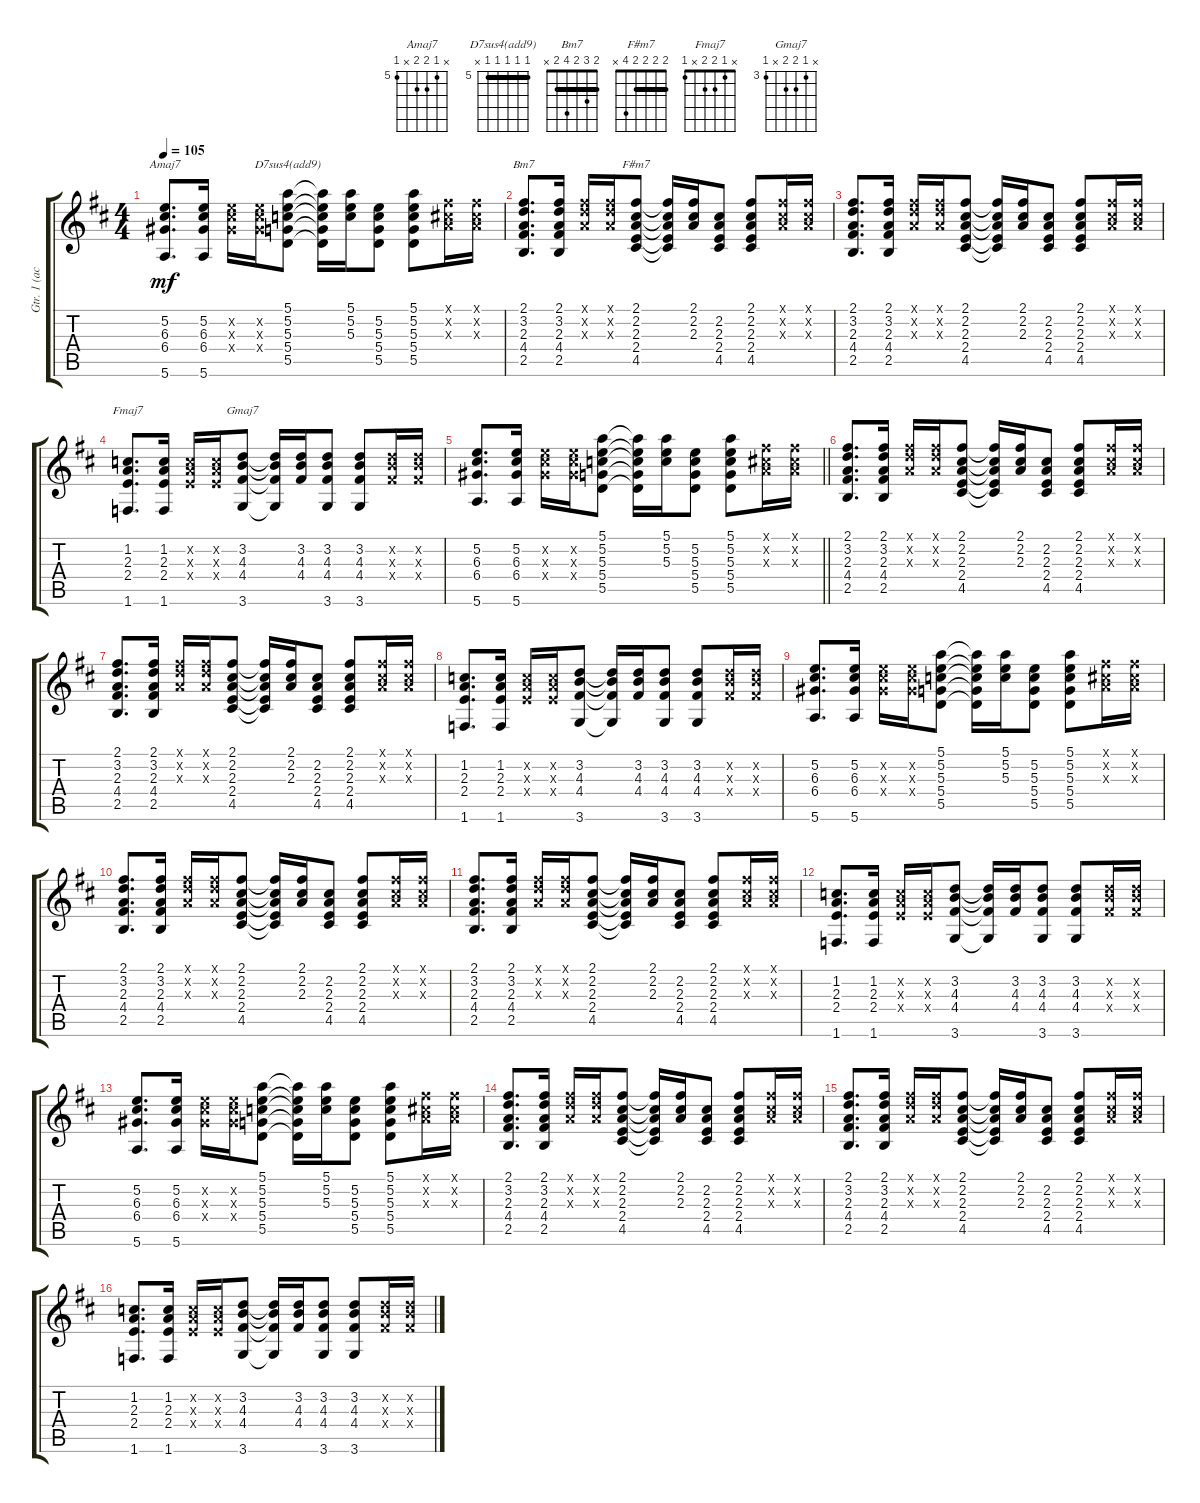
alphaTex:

\track ("Gtr. 1 (acous.)" "Gtr. 1 (ac") {instrument acousticguitarsteel}
\staff {score tabs}
\tuning (E4 B3 G3 D3 A2 E2) {hide}
\chord ("Amaj7" x 5 6 6 x 5) {firstfret 5}
\chord ("D7sus4(add9)" 5 5 5 5 5 x) {firstfret 5 barre 5}
\chord ("Bm7" 2 3 2 4 2 x) {barre 2}
\chord ("F#m7" 2 2 2 2 4 x) {barre 2}
\chord ("Fmaj7" x 1 2 2 x 1)
\chord ("Gmaj7" x 3 4 4 x 3) {firstfret 3}
\ts (4 4)
\tempo 105
\clef g2
\ks bminor
(5.2 6.3 6.4 5.6).8{d ch "Amaj7" dy mf} (5.2 6.3 6.4 5.6).16 (5.2{x} 6.3{x} 6.4{x}).16 (5.2{x} 6.3{x} 6.4{x}).16 (5.1 5.2 5.3 5.4 5.5).8{ch "D7sus4(add9)"} (5.1{t} 5.2{t} 5.3{t} 5.4{t} 5.5{t}).16 (5.1 5.2 5.3).16 (5.2 5.3 5.4 5.5).8 (5.1 5.2 5.3 5.4 5.5).8 (2.1{x} 2.2{x} 2.3{x}).16 (2.1{x} 2.2{x} 2.3{x}).16 |
(2.1 3.2 2.3 4.4 2.5).8{d ch "Bm7"} (2.1 3.2 2.3 4.4 2.5).16 (2.1{x} 3.2{x} 2.3{x}).16 (2.1{x} 3.2{x} 2.3{x}).16 (2.1 2.2 2.3 2.4 4.5).8{ch "F#m7"} (2.1{t} 2.2{t} 2.3{t} 2.4{t} 4.5{t}).16 (2.1 2.2 2.3).16 (2.2 2.3 2.4 4.5).8 (2.1 2.2 2.3 2.4 4.5).8 (2.1{x} 2.2{x} 2.3{x}).16 (2.1{x} 2.2{x} 2.3{x}).16 |
(2.1 3.2 2.3 4.4 2.5).8{d} (2.1 3.2 2.3 4.4 2.5).16 (2.1{x} 3.2{x} 2.3{x}).16 (2.1{x} 3.2{x} 2.3{x}).16 (2.1 2.2 2.3 2.4 4.5).8 (2.1{t} 2.2{t} 2.3{t} 2.4{t} 4.5{t}).16 (2.1 2.2 2.3).16 (2.2 2.3 2.4 4.5).8 (2.1 2.2 2.3 2.4 4.5).8 (2.1{x} 2.2{x} 2.3{x}).16 (2.1{x} 2.2{x} 2.3{x}).16 |
(1.2 2.3 2.4 1.6).8{d ch "Fmaj7"} (1.2 2.3 2.4 1.6).16 (1.2{x} 2.3{x} 2.4{x}).16 (1.2{x} 2.3{x} 2.4{x}).16 (3.2 4.3 4.4 3.6).8{ch "Gmaj7"} (3.2{t} 4.3{t} 4.4{t} 3.6{t}).16 (3.2 4.3 4.4).16 (3.2 4.3 4.4 3.6).8 (3.2 4.3 4.4 3.6).8 (3.2{x} 4.3{x} 4.4{x}).16 (3.2{x} 4.3{x} 4.4{x}).16 |
\barLineRight lightlight
(5.2 6.3 6.4 5.6).8{d} (5.2 6.3 6.4 5.6).16 (5.2{x} 6.3{x} 6.4{x}).16 (5.2{x} 6.3{x} 6.4{x}).16 (5.1 5.2 5.3 5.4 5.5).8 (5.1{t} 5.2{t} 5.3{t} 5.4{t} 5.5{t}).16 (5.1 5.2 5.3).16 (5.2 5.3 5.4 5.5).8 (5.1 5.2 5.3 5.4 5.5).8 (2.1{x} 2.2{x} 2.3{x}).16 (2.1{x} 2.2{x} 2.3{x}).16 |
\section ("" "")
(2.1 3.2 2.3 4.4 2.5).8{d} (2.1 3.2 2.3 4.4 2.5).16 (2.1{x} 3.2{x} 2.3{x}).16 (2.1{x} 3.2{x} 2.3{x}).16 (2.1 2.2 2.3 2.4 4.5).8 (2.1{t} 2.2{t} 2.3{t} 2.4{t} 4.5{t}).16 (2.1 2.2 2.3).16 (2.2 2.3 2.4 4.5).8 (2.1 2.2 2.3 2.4 4.5).8 (2.1{x} 2.2{x} 2.3{x}).16 (2.1{x} 2.2{x} 2.3{x}).16 |
(2.1 3.2 2.3 4.4 2.5).8{d} (2.1 3.2 2.3 4.4 2.5).16 (2.1{x} 3.2{x} 2.3{x}).16 (2.1{x} 3.2{x} 2.3{x}).16 (2.1 2.2 2.3 2.4 4.5).8 (2.1{t} 2.2{t} 2.3{t} 2.4{t} 4.5{t}).16 (2.1 2.2 2.3).16 (2.2 2.3 2.4 4.5).8 (2.1 2.2 2.3 2.4 4.5).8 (2.1{x} 2.2{x} 2.3{x}).16 (2.1{x} 2.2{x} 2.3{x}).16 |
(1.2 2.3 2.4 1.6).8{d} (1.2 2.3 2.4 1.6).16 (1.2{x} 2.3{x} 2.4{x}).16 (1.2{x} 2.3{x} 2.4{x}).16 (3.2 4.3 4.4 3.6).8 (3.2{t} 4.3{t} 4.4{t} 3.6{t}).16 (3.2 4.3 4.4).16 (3.2 4.3 4.4 3.6).8 (3.2 4.3 4.4 3.6).8 (3.2{x} 4.3{x} 4.4{x}).16 (3.2{x} 4.3{x} 4.4{x}).16 |
(5.2 6.3 6.4 5.6).8{d} (5.2 6.3 6.4 5.6).16 (5.2{x} 6.3{x} 6.4{x}).16 (5.2{x} 6.3{x} 6.4{x}).16 (5.1 5.2 5.3 5.4 5.5).8 (5.1{t} 5.2{t} 5.3{t} 5.4{t} 5.5{t}).16 (5.1 5.2 5.3).16 (5.2 5.3 5.4 5.5).8 (5.1 5.2 5.3 5.4 5.5).8 (2.1{x} 2.2{x} 2.3{x}).16 (2.1{x} 2.2{x} 2.3{x}).16 |
(2.1 3.2 2.3 4.4 2.5).8{d} (2.1 3.2 2.3 4.4 2.5).16 (2.1{x} 3.2{x} 2.3{x}).16 (2.1{x} 3.2{x} 2.3{x}).16 (2.1 2.2 2.3 2.4 4.5).8 (2.1{t} 2.2{t} 2.3{t} 2.4{t} 4.5{t}).16 (2.1 2.2 2.3).16 (2.2 2.3 2.4 4.5).8 (2.1 2.2 2.3 2.4 4.5).8 (2.1{x} 2.2{x} 2.3{x}).16 (2.1{x} 2.2{x} 2.3{x}).16 |
(2.1 3.2 2.3 4.4 2.5).8{d} (2.1 3.2 2.3 4.4 2.5).16 (2.1{x} 3.2{x} 2.3{x}).16 (2.1{x} 3.2{x} 2.3{x}).16 (2.1 2.2 2.3 2.4 4.5).8 (2.1{t} 2.2{t} 2.3{t} 2.4{t} 4.5{t}).16 (2.1 2.2 2.3).16 (2.2 2.3 2.4 4.5).8 (2.1 2.2 2.3 2.4 4.5).8 (2.1{x} 2.2{x} 2.3{x}).16 (2.1{x} 2.2{x} 2.3{x}).16 |
(1.2 2.3 2.4 1.6).8{d} (1.2 2.3 2.4 1.6).16 (1.2{x} 2.3{x} 2.4{x}).16 (1.2{x} 2.3{x} 2.4{x}).16 (3.2 4.3 4.4 3.6).8 (3.2{t} 4.3{t} 4.4{t} 3.6{t}).16 (3.2 4.3 4.4).16 (3.2 4.3 4.4 3.6).8 (3.2 4.3 4.4 3.6).8 (3.2{x} 4.3{x} 4.4{x}).16 (3.2{x} 4.3{x} 4.4{x}).16 |
(5.2 6.3 6.4 5.6).8{d} (5.2 6.3 6.4 5.6).16 (5.2{x} 6.3{x} 6.4{x}).16 (5.2{x} 6.3{x} 6.4{x}).16 (5.1 5.2 5.3 5.4 5.5).8 (5.1{t} 5.2{t} 5.3{t} 5.4{t} 5.5{t}).16 (5.1 5.2 5.3).16 (5.2 5.3 5.4 5.5).8 (5.1 5.2 5.3 5.4 5.5).8 (2.1{x} 2.2{x} 2.3{x}).16 (2.1{x} 2.2{x} 2.3{x}).16 |
(2.1 3.2 2.3 4.4 2.5).8{d} (2.1 3.2 2.3 4.4 2.5).16 (2.1{x} 3.2{x} 2.3{x}).16 (2.1{x} 3.2{x} 2.3{x}).16 (2.1 2.2 2.3 2.4 4.5).8 (2.1{t} 2.2{t} 2.3{t} 2.4{t} 4.5{t}).16 (2.1 2.2 2.3).16 (2.2 2.3 2.4 4.5).8 (2.1 2.2 2.3 2.4 4.5).8 (2.1{x} 2.2{x} 2.3{x}).16 (2.1{x} 2.2{x} 2.3{x}).16 |
(2.1 3.2 2.3 4.4 2.5).8{d} (2.1 3.2 2.3 4.4 2.5).16 (2.1{x} 3.2{x} 2.3{x}).16 (2.1{x} 3.2{x} 2.3{x}).16 (2.1 2.2 2.3 2.4 4.5).8 (2.1{t} 2.2{t} 2.3{t} 2.4{t} 4.5{t}).16 (2.1 2.2 2.3).16 (2.2 2.3 2.4 4.5).8 (2.1 2.2 2.3 2.4 4.5).8 (2.1{x} 2.2{x} 2.3{x}).16 (2.1{x} 2.2{x} 2.3{x}).16 |
(1.2 2.3 2.4 1.6).8{d} (1.2 2.3 2.4 1.6).16 (1.2{x} 2.3{x} 2.4{x}).16 (1.2{x} 2.3{x} 2.4{x}).16 (3.2 4.3 4.4 3.6).8 (3.2{t} 4.3{t} 4.4{t} 3.6{t}).16 (3.2 4.3 4.4).16 (3.2 4.3 4.4 3.6).8 (3.2 4.3 4.4 3.6).8 (3.2{x} 4.3{x} 4.4{x}).16 (3.2{x} 4.3{x} 4.4{x}).16
